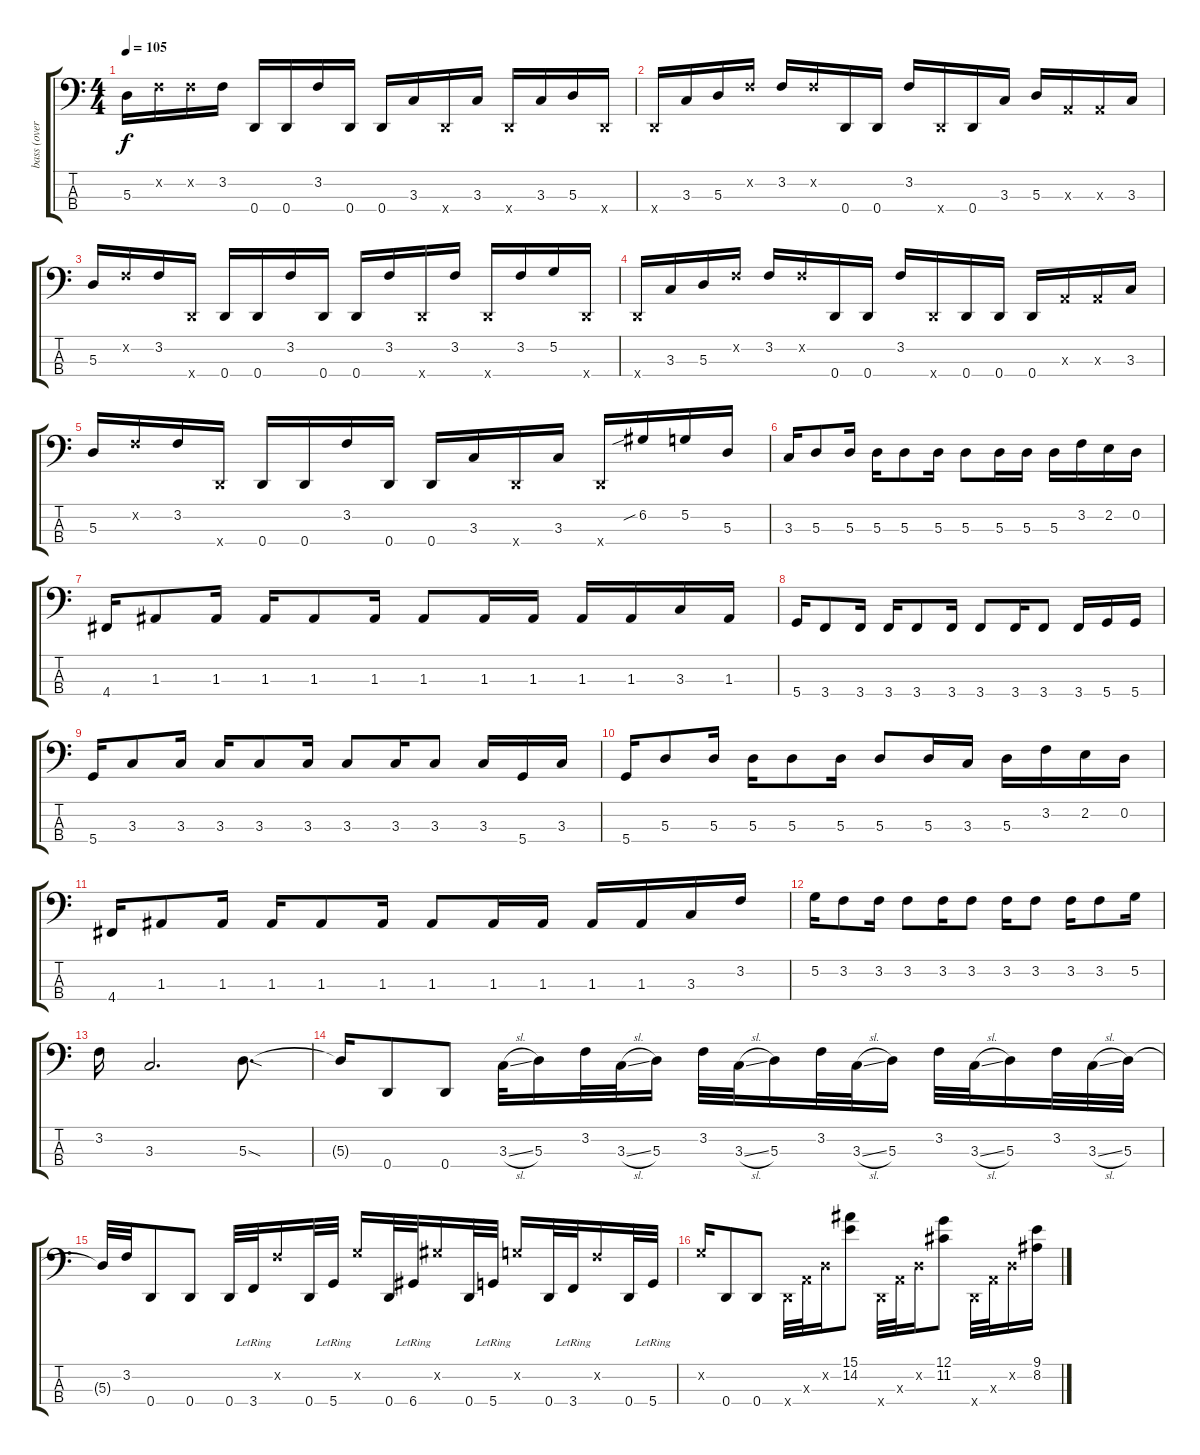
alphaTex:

\track ("bass (overdub)" "bass (over") {instrument electricbassfinger}
\staff {score tabs}
\tuning (G2 D2 A1 D1) {hide}
\ts (4 4)
\tempo 105
\clef f4
\ks c
5.3.16{dy f} 3.2{x}.16 3.2{x}.16 3.2.16 0.4.16 0.4.16 3.2.16 0.4.16 0.4.16 3.3.16 0.4{x}.16 3.3.16 0.4{x}.16 3.3.16 5.3.16 0.4{x}.16 |
0.4{x}.16 3.3.16 5.3.16 3.2{x}.16 3.2.16 3.2{x}.16 0.4.16 0.4.16 3.2.16 0.4{x}.16 0.4.16 3.3.16 5.3.16 0.3{x}.16 0.3{x}.16 3.3.16 |
5.3.16 3.2{x}.16 3.2.16 0.4{x}.16 0.4.16 0.4.16 3.2.16 0.4.16 0.4.16 3.2.16 0.4{x}.16 3.2.16 0.4{x}.16 3.2.16 5.2.16 0.4{x}.16 |
0.4{x}.16 3.3.16 5.3.16 3.2{x}.16 3.2.16 3.2{x}.16 0.4.16 0.4.16 3.2.16 0.4{x}.16 0.4.16 0.4.16 0.4.16 0.3{x}.16 0.3{x}.16 3.3.16 |
5.3.16 3.2{x}.16 3.2.16 0.4{x}.16 0.4.16 0.4.16 3.2.16 0.4.16 0.4.16 3.3.16 0.4{x}.16 3.3.16 0.4{x}.16 6.2{sib}.16 5.2.16 5.3.16 |
3.3.16 5.3.8 5.3.16 5.3.16 5.3.8 5.3.16 5.3.8 5.3.16 5.3.16 5.3.16 3.2.16 2.2.16 0.2.16 |
4.4.16 1.3.8 1.3.16 1.3.16 1.3.8 1.3.16 1.3.8 1.3.16 1.3.16 1.3.16 1.3.16 3.3.16 1.3.16 |
5.4.16 3.4.8 3.4.16 3.4.16 3.4.8 3.4.16 3.4.8 3.4.16 3.4.8 3.4.16 5.4.16 5.4.16 |
5.4.16 3.3.8 3.3.16 3.3.16 3.3.8 3.3.16 3.3.8 3.3.16 3.3.8 3.3.16 5.4.16 3.3.16 |
5.4.16 5.3.8 5.3.16 5.3.16 5.3.8 5.3.16 5.3.8 5.3.16 3.3.16 5.3.16 3.2.16 2.2.16 0.2.16 |
4.4.16 1.3.8 1.3.16 1.3.16 1.3.8 1.3.16 1.3.8 1.3.16 1.3.16 1.3.16 1.3.16 3.3.16 3.2.16 |
5.2.16 3.2.8 3.2.16 3.2.8 3.2.16 3.2.8 3.2.16 3.2.8 3.2.16 3.2.8 5.2.16 |
3.2.16 3.3.2{d} 5.3{sod}.8{d} |
5.3{t}.16 0.4.8 0.4.8 3.3{sl}.32 5.3.16 3.2.32 3.3{sl}.32 5.3.16 3.2.32 3.3{sl}.32 5.3.16 3.2.32 3.3{sl}.32 5.3.16 3.2.32 3.3{sl}.32 5.3.16 3.2.32 3.3{sl}.32 5.3.32 |
5.3{t}.32 3.2.32 0.4.8 0.4.8 0.4.32 3.4{lr}.32 3.2{x}.16 0.4.32 5.4{lr}.32 5.2{x}.16 0.4.32 6.4{lr}.32 6.2{x}.16 0.4.32 5.4{lr}.32 5.2{x}.16 0.4.32 3.4{lr}.32 3.2{x}.16 0.4.32 5.4{lr}.32 |
5.2{x}.16 0.4.8 0.4.8 0.4{x}.32 0.3{x}.32 0.2{x}.16 (15.1 14.2).8 0.4{x}.32 0.3{x}.32 0.2{x}.16 (12.1 11.2).8 0.4{x}.32 0.3{x}.32 0.2{x}.16 (9.1 8.2).16
